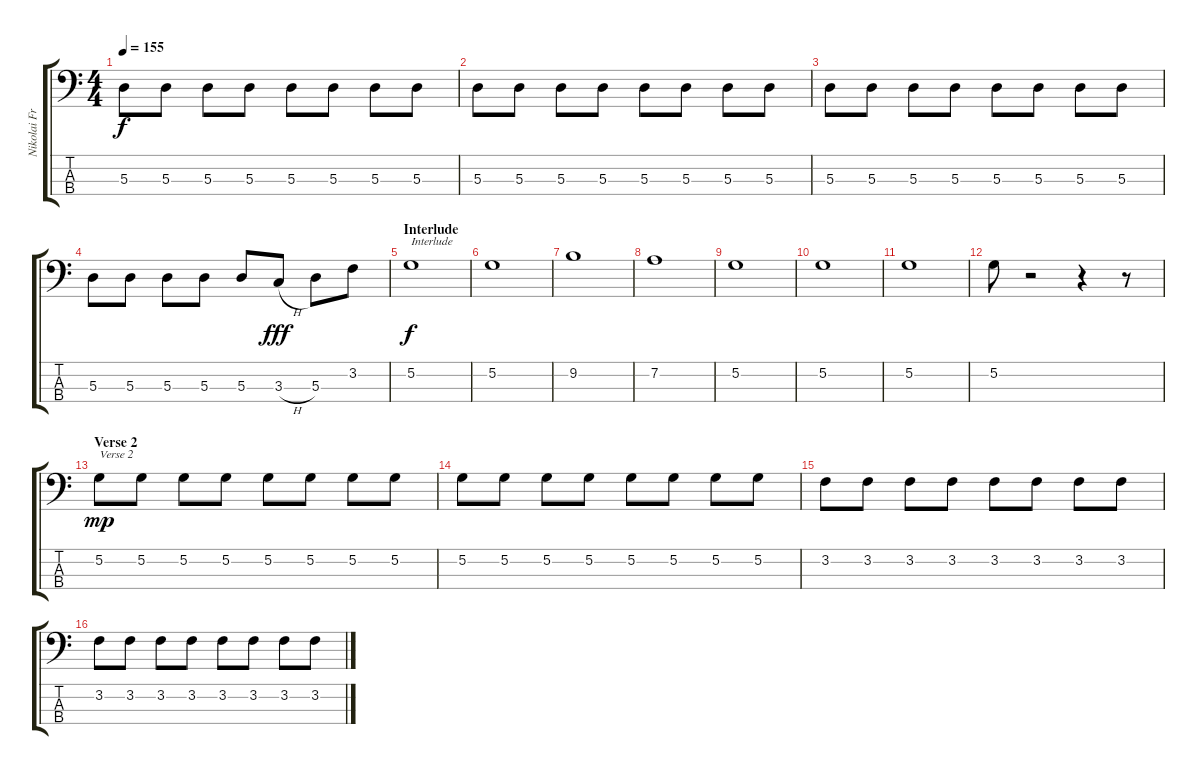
\track ("Nikolai Fraiture" "Nikolai Fr") {instrument electricbassfinger}
\staff {score tabs}
\tuning (G2 D2 A1 E1) {hide}
\ts (4 4)
\tempo 155
\clef f4
\ks c
5.3.8{dy f} 5.3.8 5.3.8 5.3.8 5.3.8 5.3.8 5.3.8 5.3.8 |
5.3.8 5.3.8 5.3.8 5.3.8 5.3.8 5.3.8 5.3.8 5.3.8 |
5.3.8 5.3.8 5.3.8 5.3.8 5.3.8 5.3.8 5.3.8 5.3.8 |
5.3.8 5.3.8 5.3.8 5.3.8 5.3.8 3.3{h}.8{dy fff} 5.3.8 3.2.8 |
\section ("" "Interlude")
5.2.1{txt "Interlude" dy f} |
5.2.1 |
9.2.1 |
7.2.1 |
5.2.1 |
5.2.1 |
5.2.1 |
5.2.8 r.2 r.4 r.8 |
\section ("" "Verse 2")
5.2.8{txt "Verse 2" dy mp} 5.2.8 5.2.8 5.2.8 5.2.8 5.2.8 5.2.8 5.2.8 |
5.2.8 5.2.8 5.2.8 5.2.8 5.2.8 5.2.8 5.2.8 5.2.8 |
3.2.8 3.2.8 3.2.8 3.2.8 3.2.8 3.2.8 3.2.8 3.2.8 |
3.2.8 3.2.8 3.2.8 3.2.8 3.2.8 3.2.8 3.2.8 3.2.8
